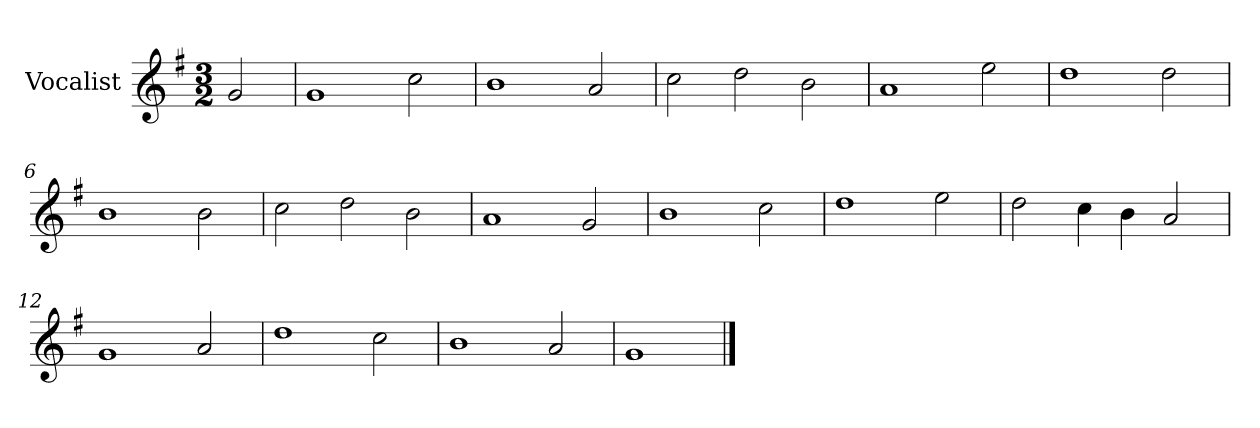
**kern
*part1
*staff1
*I"Vocalist
*k[f#]
*G:
*M3/2
=
2g
=1
1g
2cc
=2
1b
2a
=3
2cc
2dd
2b
=4
1a
2ee
=5
1dd
2dd
=6
1b
2b
=7
2cc
2dd
2b
=8
1a
2g
=9
1b
2cc
=10
1dd
2ee
=11
2dd
4cc
4b
2a
=12
1g
2a
=13
1dd
2cc
=14
1b
2a
=15
1g
==
*-
